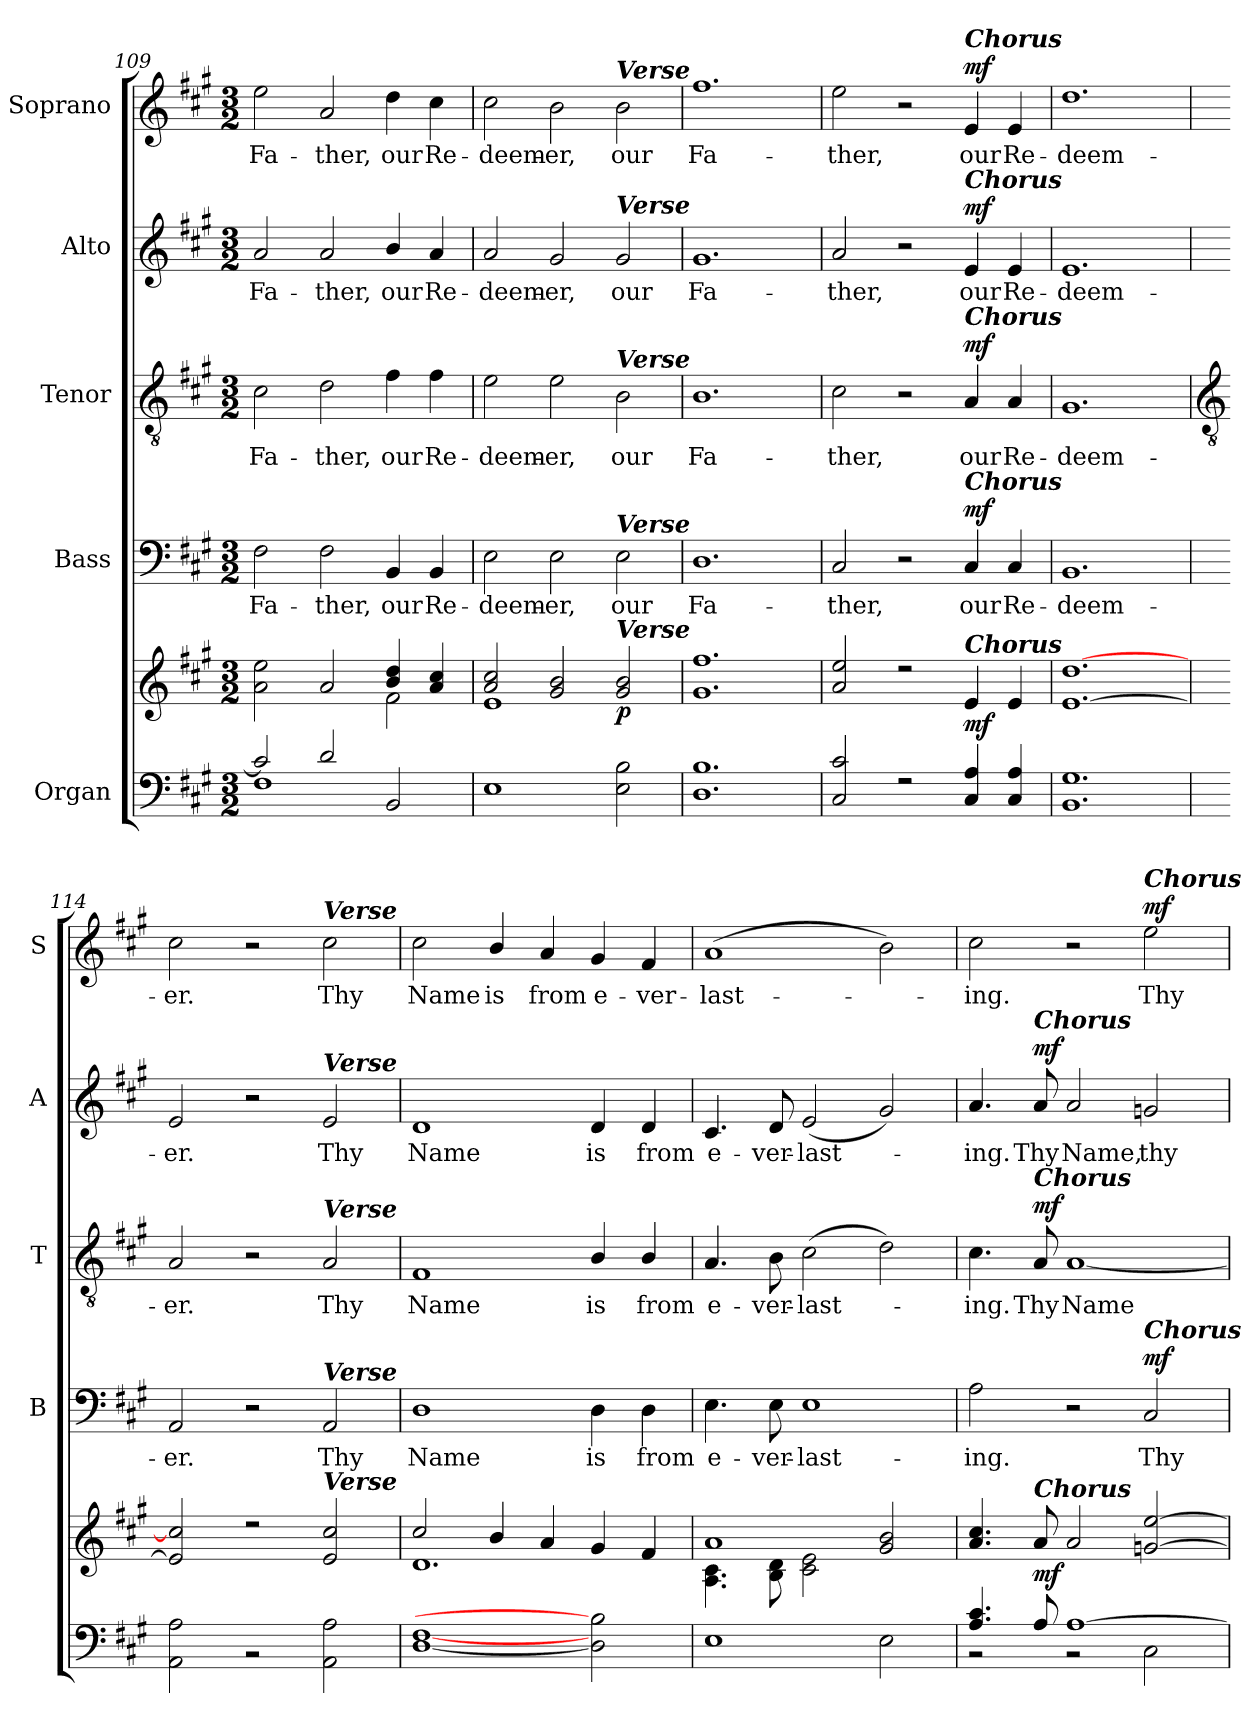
**kern	**kern	**dynam	**kern	**text	**dynam	**kern	**text	**dynam	**kern	**text	**dynam	**kern	**text	**dynam
*part5	*part5	*part5	*part4	*part4	*part4	*part3	*part3	*part3	*part2	*part2	*part2	*part1	*part1	*part1
*staff6	*staff5	*staff5/6	*staff4	*staff4	*staff4	*staff3	*staff3	*staff3	*staff2	*staff2	*staff2	*staff1	*staff1	*staff1
*I"Organ	*	*	*I"Bass	*	*	*I"Tenor	*	*	*I"Alto	*	*	*I"Soprano	*	*
*	*	*	*I'B	*	*	*I'T	*	*	*I'A	*	*	*I'S	*	*
*clefF4	*clefG2	*	*clefF4	*	*	*clefGv2	*	*	*clefG2	*	*	*clefG2	*	*
*k[f#c#g#]	*k[f#c#g#]	*	*k[f#c#g#]	*	*	*k[f#c#g#]	*	*	*k[f#c#g#]	*	*	*k[f#c#g#]	*	*
*A:	*A:	*	*A:	*	*	*A:	*	*	*A:	*	*	*A:	*	*
*M3/2	*M3/2	*	*M3/2	*	*	*M3/2	*	*	*M3/2	*	*	*M3/2	*	*
=109	=109	=109	=109	=109	=109	=109	=109	=109	=109	=109	=109	=109	=109	=109
*^	*^	*	*	*	*	*	*	*	*	*	*	*	*	*
!	!	!	!	!	!	!LO:LY:b	!	!	!LO:LY:b	!	!	!LO:LY:b	!	!	!LO:LY:b	!
2c#/]	1F#\	2a 2ee	2ryy	.	2F#	Fa-	.	2c#	Fa-	.	2a	Fa-	.	2ee	Fa-	.
!	!	!	!	!	!	!LO:LY:b	!	!	!LO:LY:b	!	!	!LO:LY:b	!	!	!LO:LY:b	!
2d/	.	2a	2ryy	.	2F#	-ther,	.	2d	-ther,	.	2a	-ther,	.	2a	-ther,	.
!	!	!	!	!	!	!LO:LY:b	!	!	!LO:LY:b	!	!	!LO:LY:b	!	!	!LO:LY:b	!
2ryy	2BB/	4b/ 4dd/	2f#\	.	4BB	our	.	4f#	our	.	4b/	our	.	4dd	our	.
!	!	!	!	!	!	!LO:LY:b	!	!	!LO:LY:b	!	!	!LO:LY:b	!	!	!LO:LY:b	!
.	.	4a/ 4cc#/	.	.	4BB	Re-	.	4f#	Re-	.	4a	Re-	.	4cc#	Re-	.
=110	=110	=110	=110	=110	=110	=110	=110	=110	=110	=110	=110	=110	=110	=110	=110	=110
!LO:N:vis=1	!	!	!	!	!	!LO:LY:b	!	!	!LO:LY:b	!	!	!LO:LY:b	!	!	!LO:LY:b	!
1.ryy	1E\	2a/ 2cc#/	1e\	.	2E	-deem-	.	2e	-deem-	.	2a	-deem-	.	2cc#	-deem-	.
!	!	!	!	!	!	!LO:LY:b	!	!	!LO:LY:b	!	!	!LO:LY:b	!	!	!LO:LY:b	!
.	.	2g# 2b	.	.	2E	-er,	.	2e	-er,	.	2g#	-er,	.	2b	-er,	.
!	!	!	!	!	!	!	!	!	!	!	!	!	!	!LO:TX:a:Bi:t=Verse	!	!
!	!	!	!	!	!	!	!	!	!	!	!LO:TX:a:Bi:t=Verse	!	!	!	!	!
!	!	!	!	!	!	!	!	!LO:TX:a:Bi:t=Verse	!	!	!	!	!	!	!	!
!	!	!	!	!	!LO:TX:a:Bi:t=Verse	!	!	!	!	!	!	!	!	!	!	!
!	!	!LO:TX:a:Bi:t=Verse	!	!	!	!	!	!	!	!	!	!	!	!	!	!
!	!	!	!	!LO:DY:b	!	!LO:LY:b	!	!	!LO:LY:b	!	!	!LO:LY:b	!	!	!LO:LY:b	!
.	2E\ 2B\	2g# 2b	2ryy	p	2E	our	.	2B	our	.	2g#	our	.	2b	our	.
=111	=111	=111	=111	=111	=111	=111	=111	=111	=111	=111	=111	=111	=111	=111	=111	=111
!	!LO:N:vis=1	!	!LO:N:vis=1	!	!	!LO:LY:b	!	!	!LO:LY:b	!	!	!LO:LY:b	!	!	!LO:LY:b	!
1.D 1.B	1.ryy	1.g# 1.ff#	1.ryy	.	1.D	Fa-	.	1.B	Fa-	.	1.g#	Fa-	.	1.ff#	Fa-	.
=112	=112	=112	=112	=112	=112	=112	=112	=112	=112	=112	=112	=112	=112	=112	=112	=112
!	!LO:N:vis=1	!	!LO:N:vis=1	!	!	!LO:LY:b	!	!	!LO:LY:b	!	!	!LO:LY:b	!	!	!LO:LY:b	!
2C# 2c#	1.ryy	2a 2ee	1.ryy	.	2C#	-ther,	.	2c#	-ther,	.	2a	-ther,	.	2ee	-ther,	.
2r	.	2r	.	.	2r	.	.	2r	.	.	2r	.	.	2r	.	.
!	!	!	!	!	!	!	!	!	!	!	!	!	!	!LO:TX:a:Bi:t=Chorus	!	!
!	!	!	!	!	!	!	!	!	!	!	!LO:TX:a:Bi:t=Chorus	!	!	!	!	!
!	!	!	!	!	!	!	!	!LO:TX:a:Bi:t=Chorus	!	!	!	!	!	!	!	!
!	!	!	!	!	!LO:TX:a:Bi:t=Chorus	!	!	!	!	!	!	!	!	!	!	!
!	!	!LO:TX:a:Bi:t=Chorus	!	!	!	!	!	!	!	!	!	!	!	!	!	!
!	!	!	!	!LO:DY:b	!	!LO:LY:b	!LO:DY:b	!	!LO:LY:b	!LO:DY:b	!	!LO:LY:b	!LO:DY:b	!	!LO:LY:b	!LO:DY:b
4C# 4A	.	4e	.	mf	4C#	our	mf	4A	our	mf	4e	our	mf	4e	our	mf
!	!	!	!	!	!	!LO:LY:b	!	!	!LO:LY:b	!	!	!LO:LY:b	!	!	!LO:LY:b	!
4C# 4A	.	4e	.	.	4C#	Re-	.	4A	Re-	.	4e	Re-	.	4e	Re-	.
=113	=113	=113	=113	=113	=113	=113	=113	=113	=113	=113	=113	=113	=113	=113	=113	=113
!	!LO:N:vis=1	!	!LO:N:vis=1	!	!	!LO:LY:b	!	!	!LO:LY:b	!	!	!LO:LY:b	!	!	!LO:LY:b	!
1.BB 1.G#	1.ryy	[1.e [1.dd	1.ryy	.	1.BB	-deem-	.	1.G#	-deem-	.	1.e	-deem-	.	1.dd	-deem-	.
!!LO:LB:g=z
=114	=114	=114	=114	=114	=114	=114	=114	=114	=114	=114	=114	=114	=114	=114	=114	=114
*	*	*	*	*	*	*	*	*clefGv2	*	*	*	*	*	*	*	*
!LO:N:vis=1	!	!	!LO:N:vis=1	!	!	!LO:LY:b	!	!	!LO:LY:b	!	!	!LO:LY:b	!	!	!LO:LY:b	!
1.ryy	2AA\ 2A\	2e] 2cc#]	1.ryy	.	2AA	-er.	.	2A	-er.	.	2e	-er.	.	2cc#	-er.	.
.	2r	2r	.	.	2r	.	.	2r	.	.	2r	.	.	2r	.	.
!	!	!	!	!	!	!	!	!	!	!	!	!	!	!LO:TX:a:Bi:t=Verse	!	!
!	!	!	!	!	!	!	!	!	!	!	!LO:TX:a:Bi:t=Verse	!	!	!	!	!
!	!	!	!	!	!	!	!	!LO:TX:a:Bi:t=Verse	!	!	!	!	!	!	!	!
!	!	!	!	!	!LO:TX:a:Bi:t=Verse	!	!	!	!	!	!	!	!	!	!	!
!	!	!LO:TX:a:Bi:t=Verse	!	!	!	!	!	!	!	!	!	!	!	!	!	!
!	!	!	!	!	!	!LO:LY:b	!	!	!LO:LY:b	!	!	!LO:LY:b	!	!	!LO:LY:b	!
.	2AA\ 2A\	2e 2cc#	.	.	2AA	Thy	.	2A	Thy	.	2e	Thy	.	2cc#	Thy	.
=115	=115	=115	=115	=115	=115	=115	=115	=115	=115	=115	=115	=115	=115	=115	=115	=115
!LO:N:vis=1	!	!	!	!	!	!LO:LY:b	!	!	!LO:LY:b	!	!	!LO:LY:b	!	!	!LO:LY:b	!
1.ryy	[1D\ [1F#\	2cc#/	1.d\	.	1D	Name	.	1F#	Name	.	1d	Name	.	2cc#	Name	.
!	!	!	!	!	!	!	!	!	!	!	!	!	!	!	!LO:LY:b	!
.	.	4b/	.	.	.	.	.	.	.	.	.	.	.	4b/	is	.
!	!	!	!	!	!	!	!	!	!	!	!	!	!	!	!LO:LY:b	!
.	.	4a	.	.	.	.	.	.	.	.	.	.	.	4a	from	.
!	!	!	!	!	!	!LO:LY:b	!	!	!LO:LY:b	!	!	!LO:LY:b	!	!	!LO:LY:b	!
.	2D\] 2B\]	4g#	.	.	4D	is	.	4B/	is	.	4d	is	.	4g#	e-	.
!	!	!	!	!	!	!LO:LY:b	!	!	!LO:LY:b	!	!	!LO:LY:b	!	!	!LO:LY:b	!
.	.	4f#	.	.	4D	from	.	4B/	from	.	4d	from	.	4f#	-ver-	.
=116	=116	=116	=116	=116	=116	=116	=116	=116	=116	=116	=116	=116	=116	=116	=116	=116
!LO:N:vis=1	!	!	!	!	!	!LO:LY:b	!	!	!LO:LY:b	!	!	!LO:LY:b	!	!	!LO:LY:b	!
1.ryy	1E\	1a	4.A\ 4.c#\	.	4.E	e-	.	4.A	e-	.	4.c#	e-	.	(>1a	-last-	.
!	!	!	!	!	!	!LO:LY:b	!	!	!LO:LY:b	!	!	!LO:LY:b	!	!	!	!
.	.	.	8B\ 8d\	.	8E	-ver-	.	8B	-ver-	.	8d	-ver-	.	.	.	.
!	!	!	!	!	!	!LO:LY:b	!	!	!LO:LY:b	!	!	!LO:LY:b	!	!	!	!
.	.	.	2c#\ 2e\	.	1E	-last-	.	(>2c#	-last-	.	(<2e	-last-	.	.	.	.
.	2E\	2g# 2b	2ryy	.	.	.	.	2d)	.	.	2g#)	.	.	2b)	.	.
=117	=117	=117	=117	=117	=117	=117	=117	=117	=117	=117	=117	=117	=117	=117	=117	=117
!	!	!	!LO:N:vis=1	!	!	!LO:LY:b	!	!	!LO:LY:b	!	!	!LO:LY:b	!	!	!LO:LY:b	!
4.A/ 4.c#/	2r	4.a 4.cc#	1.ryy	.	2A	-ing.	.	4.c#	ing.	.	4.a	ing.	.	2cc#	ing.	.
!	!	!	!	!	!	!	!	!	!	!	!LO:TX:a:Bi:t=Chorus	!	!	!	!	!
!	!	!	!	!	!	!	!	!LO:TX:a:Bi:t=Chorus	!	!	!	!	!	!	!	!
!	!	!LO:TX:a:Bi:t=Chorus	!	!	!	!	!	!	!	!	!	!	!	!	!	!
!	!	!	!	!LO:DY:b	!	!	!	!	!LO:LY:b	!LO:DY:b	!	!LO:LY:b	!LO:DY:b	!	!	!
8A/	.	8a	.	mf	.	.	.	8A	Thy	mf	8a	Thy	mf	.	.	.
!	!	!	!	!	!	!	!	!	!LO:LY:b	!	!	!LO:LY:b	!	!	!	!
[1A/	2r	2a	.	.	2r	.	.	[1A	Name	.	2a	Name,	.	2r	.	.
!	!	!	!	!	!	!	!	!	!	!	!	!	!	!LO:TX:a:Bi:t=Chorus	!	!
!	!	!	!	!	!LO:TX:a:Bi:t=Chorus	!	!	!	!	!	!	!	!	!	!	!
!	!	!	!	!	!	!LO:LY:b	!LO:DY:b	!	!	!	!	!LO:LY:b	!	!	!LO:LY:b	!LO:DY:b
.	2C#\	[2gn [2ee	.	.	2C#	Thy	mf	.	.	.	2gn	thy	.	2ee	Thy	mf
*v	*v	*	*	*	*	*	*	*	*	*	*	*	*	*	*	*
*	*v	*v	*	*	*	*	*	*	*	*	*	*	*	*	*
=	=	=	=	=	=	=	=	=	=	=	=	=	=	=
*-	*-	*-	*-	*-	*-	*-	*-	*-	*-	*-	*-	*-	*-	*-
